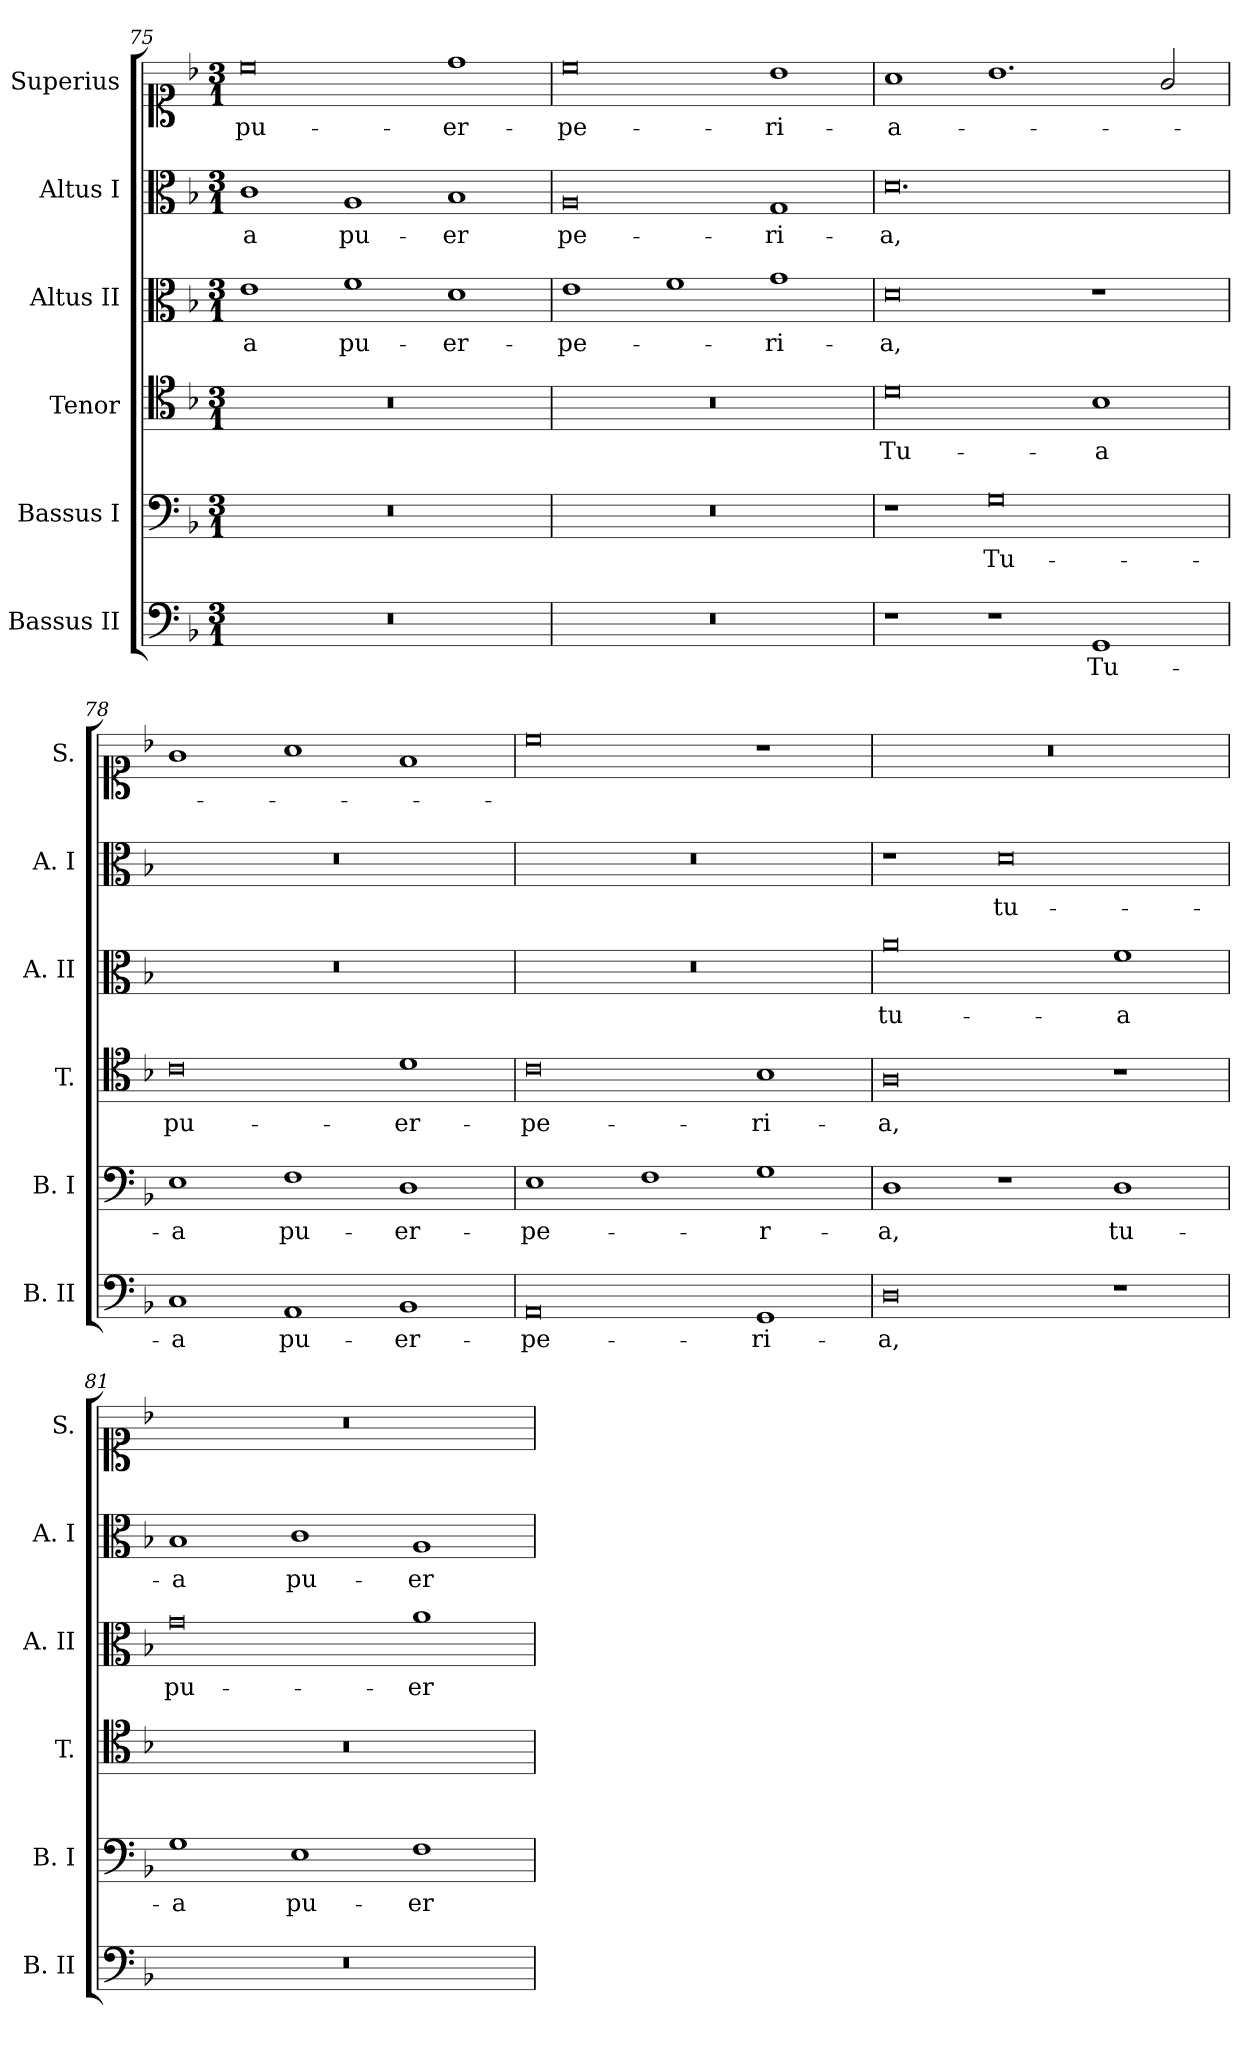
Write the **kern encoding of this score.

**kern	**text	**kern	**text	**kern	**text	**kern	**text	**kern	**text	**kern	**text
*part6	*part6	*part5	*part5	*part4	*part4	*part3	*part3	*part2	*part2	*part1	*part1
*staff6	*staff6	*staff5	*staff5	*staff4	*staff4	*staff3	*staff3	*staff2	*staff2	*staff1	*staff1
*I"Bassus II	*	*I"Bassus I	*	*I"Tenor	*	*I"Altus II	*	*I"Altus I	*	*I"Superius	*
*I'B. II	*	*I'B.  I	*	*I'T.	*	*I'A. II	*	*I'A. I	*	*I'S.	*
*clefF4	*	*clefF4	*	*clefC4	*	*clefC3	*	*clefC3	*	*clefC1	*
*k[b-]	*	*k[b-]	*	*k[b-]	*	*k[b-]	*	*k[b-]	*	*k[b-]	*
*F:	*	*F:	*	*F:	*	*F:	*	*F:	*	*F:	*
*M3/1	*	*M3/1	*	*M3/1	*	*M3/1	*	*M3/1	*	*M3/1	*
=75	=75	=75	=75	=75	=75	=75	=75	=75	=75	=75	=75
!	!	!	!	!	!	!	!LO:LY:b	!	!LO:LY:b	!	!LO:LY:b
0.r	.	0.r	.	0.r	.	1e	-a	1c	-a	0cc	pu-
!	!	!	!	!	!	!	!LO:LY:b	!	!LO:LY:b	!	!
.	.	.	.	.	.	1f	pu-	1A	pu-	.	.
!	!	!	!	!	!	!	!LO:LY:b	!	!LO:LY:b	!	!LO:LY:b
.	.	.	.	.	.	1d	-er-	1B-	-er	1dd	-er-
=76	=76	=76	=76	=76	=76	=76	=76	=76	=76	=76	=76
!	!	!	!	!	!	!	!LO:LY:b	!	!LO:LY:b	!	!LO:LY:b
0.r	.	0.r	.	0.r	.	1e	-pe-	0A	pe-	0cc	-pe-
.	.	.	.	.	.	1f	.	.	.	.	.
!	!	!	!	!	!	!	!LO:LY:b	!	!LO:LY:b	!	!LO:LY:b
.	.	.	.	.	.	1g	-ri-	1G	-ri-	1b-	-ri-
=77	=77	=77	=77	=77	=77	=77	=77	=77	=77	=77	=77
!	!	!	!	!	!LO:LY:b	!	!LO:LY:b	!	!LO:LY:b	!	!LO:LY:b
1r	.	1r	.	0d	Tu-	0d	-a,	0.d	-a,	1a	-a-
!	!	!	!LO:LY:b	!	!	!	!	!	!	!	!
1r	.	0G	Tu-	.	.	.	.	.	.	1.b-	.
!	!LO:LY:b	!	!	!	!LO:LY:b	!	!	!	!	!	!
1GG	Tu-	.	.	1B-	-a	1r	.	.	.	.	.
.	.	.	.	.	.	.	.	.	.	2g/	.
=78	=78	=78	=78	=78	=78	=78	=78	=78	=78	=78	=78
!	!LO:LY:b	!	!LO:LY:b	!	!LO:LY:b	!	!	!	!	!	!
1C	-a	1E	-a	0c	pu-	0.r	.	0.r	.	1g	.
!	!LO:LY:b	!	!LO:LY:b	!	!	!	!	!	!	!	!
1AA	pu-	1F	pu-	.	.	.	.	.	.	1a	.
!	!LO:LY:b	!	!LO:LY:b	!	!LO:LY:b	!	!	!	!	!	!
1BB-	-er-	1D	-er-	1d	-er-	.	.	.	.	1f	.
=79	=79	=79	=79	=79	=79	=79	=79	=79	=79	=79	=79
!	!LO:LY:b	!	!LO:LY:b	!	!LO:LY:b	!	!	!	!	!	!
0AA	-pe-	1E	-pe-	0c	-pe-	0.r	.	0.r	.	0cc	.
.	.	1F	.	.	.	.	.	.	.	.	.
!	!LO:LY:b	!	!LO:LY:b	!	!LO:LY:b	!	!	!	!	!	!
1GG	-ri-	1G	-r-	1B-	-ri-	.	.	.	.	1r	.
=80	=80	=80	=80	=80	=80	=80	=80	=80	=80	=80	=80
!	!LO:LY:b	!	!LO:LY:b	!	!LO:LY:b	!	!LO:LY:b	!	!	!	!
0D	-a,	1D	-a,	0A	-a,	0a	tu-	1r	.	0.r	.
!	!	!	!	!	!	!	!	!	!LO:LY:b	!	!
.	.	1r	.	.	.	.	.	0d	tu-	.	.
!	!	!	!LO:LY:b	!	!	!	!LO:LY:b	!	!	!	!
1r	.	1D	tu-	1r	.	1f	-a	.	.	.	.
=81	=81	=81	=81	=81	=81	=81	=81	=81	=81	=81	=81
!	!	!	!LO:LY:b	!	!	!	!LO:LY:b	!	!LO:LY:b	!	!
0.r	.	1G	-a	0.r	.	0g	pu-	1B-	-a	0.r	.
!	!	!	!LO:LY:b	!	!	!	!	!	!LO:LY:b	!	!
.	.	1E	pu-	.	.	.	.	1c	pu-	.	.
!	!	!	!LO:LY:b	!	!	!	!LO:LY:b	!	!LO:LY:b	!	!
.	.	1F	-er-	.	.	1a	-er-	1A	-er-	.	.
=	=	=	=	=	=	=	=	=	=	=	=
*-	*-	*-	*-	*-	*-	*-	*-	*-	*-	*-	*-
